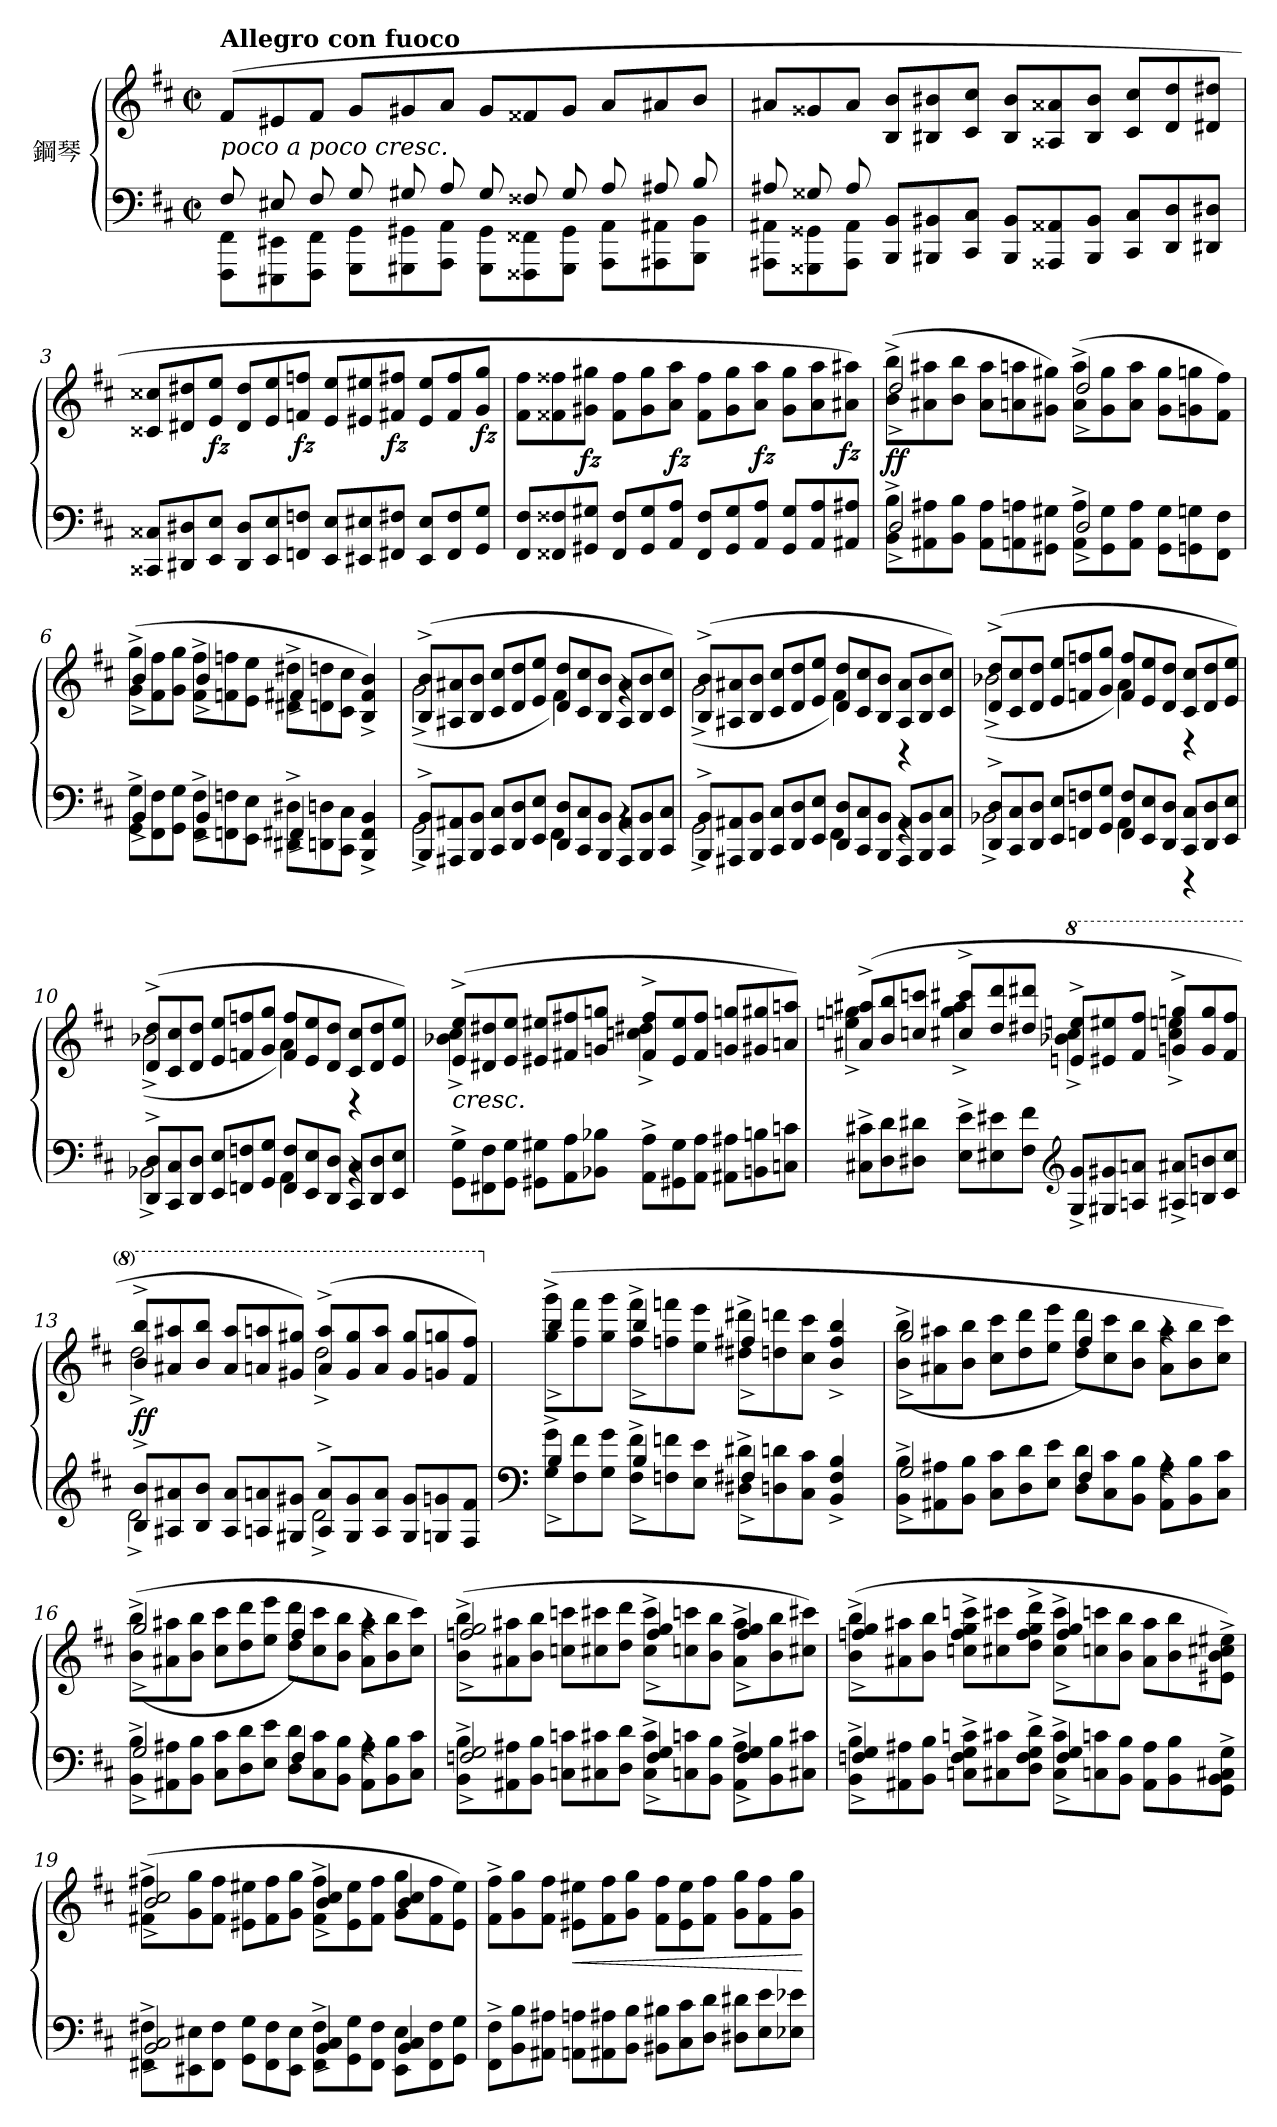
**kern	**kern	**dynam
*part1	*part1	*part1
*staff2	*staff1	*staff1/2
*I"鋼琴	*	*
*clefF4	*clefG2	*
*k[f#c#]	*k[f#c#]	*
*M2/2	*M2/2	*
*met(c|)	*met(c|)	*
*Xtuplet	*Xtuplet	*
*MM144	*MM144	*
=1	=1	=1
*^	*	*
!	!	!LO:TX:a:B:t=Allegro con fuoco	!
!	!	!LO:TX:b:i:t=poco a poco cresc.	!
12F#	12FFF#\ 12FF#\L	(>12f#/L	.
12E#X	12EEE#X\ 12EE#X\	12e#X/	.
12F#	12FFF#\ 12FF#\J	12f#/J	.
12G	12GGG\ 12GG\L	12g/L	.
12G#X	12GGG#X\ 12GG#X\	12g#X/	.
12A	12AAA\ 12AA\J	12a/J	.
12G#	12GGG#\ 12GG#\L	12g#/L	.
12F##X	12FFF##X\ 12FF##X\	12f##X/	.
12G#	12GGG#\ 12GG#\J	12g#/J	.
12A	12AAA\ 12AA\L	12a/L	.
12A#X	12AAA#X\ 12AA#X\	12a#X/	.
12B	12BBB\ 12BB\J	12b/J	.
=2	=2	=2	=2
12A#X	12AAA#X\ 12AA#X\L	12a#X/L	.
12G##X	12GGG##X\ 12GG##X\	12g##X/	.
12A#	12AAA#\ 12AA#\J	12a#/J	.
2.ryy	12BBB/ 12BB/L	12B/ 12b/L	.
.	12BBB#X/ 12BB#X/	12B#X/ 12b#X/	.
.	12CC#/ 12C#/J	12c#/ 12cc#/J	.
.	12BBB#/ 12BB#/L	12B#/ 12b#/L	.
.	12AAA##X/ 12AA##X/	12A##X/ 12a##X/	.
.	12BBB#/ 12BB#/J	12B#/ 12b#/J	.
.	12CC#/ 12C#/L	12c#/ 12cc#/L	.
.	12DD/ 12D/	12d/ 12dd/	.
.	12DD#X/ 12D#X/J	12d#X/ 12dd#X/J	.
*v	*v	*	*
!!LO:LB:g=z
=3	=3	=3
12CC##X/ 12C##X/L	12c##X/ 12cc##X/L	.
12DD#X/ 12D#X/	12d#X/ 12dd#X/	.
!	!	!LO:DY:b
12EE/ 12E/J	12e/ 12ee/J	fz
12DD#/ 12D#/L	12d#/ 12dd#/L	.
12EE/ 12E/	12e/ 12ee/	.
!	!	!LO:DY:b
12FFn/ 12Fn/J	12fn/ 12ffn/J	fz
12EE/ 12E/L	12e/ 12ee/L	.
12EE#X/ 12E#X/	12e#X/ 12ee#X/	.
!	!	!LO:DY:b
12FF#X/ 12F#X/J	12f#X/ 12ff#X/J	fz
12EE#/ 12E#/L	12e#/ 12ee#/L	.
12FF#/ 12F#/	12f#/ 12ff#/	.
!	!	!LO:DY:b
12GG/ 12G/J	12g/ 12gg/J	fz
=4	=4	=4
12FF#/ 12F#/L	12f#\ 12ff#\L	.
12FF##X/ 12F##X/	12f##X\ 12ff##X\	.
!	!	!LO:DY:b
12GG#X/ 12G#X/J	12g#X\ 12gg#X\J	fz
12FF##/ 12F##/L	12f##\ 12ff##\L	.
12GG#/ 12G#/	12g#\ 12gg#\	.
!	!	!LO:DY:b
12AA/ 12A/J	12a\ 12aa\J	fz
12FF##/ 12F##/L	12f##\ 12ff##\L	.
12GG#/ 12G#/	12g#\ 12gg#\	.
!	!	!LO:DY:b
12AA/ 12A/J	12a\ 12aa\J	fz
12GG#/ 12G#/L	12g#\ 12gg#\L	.
12AA/ 12A/	12a\ 12aa\	.
!	!	!LO:DY:b
12AA#X/ 12A#X/J	12a#X\ 12aa#X\J)	fz
=5	=5	=5
*	*MM100	*
*^	*^	*
!	!	!	!	!LO:DY:b
12BB\^ 12B\^L	2D^/	(>12b\^ 12bb\^L	2dd^/	ff
*	*	*MM144	*	*
12AA#X\ 12A#X\	.	12a#X\ 12aa#X\	.	.
12BB\ 12B\J	.	12b\ 12bb\J	.	.
12AA#\ 12A#\L	.	12a#\ 12aa#\L	.	.
12AAn\ 12An\	.	12an\ 12aan\	.	.
12GG#X\ 12G#X\J	.	12g#X\ 12gg#X\J)	.	.
12AA\^ 12A\^L	2D^/	(>12a\^ 12aa\^L	2dd^/	.
12GG#\ 12G#\	.	12g#\ 12gg#\	.	.
12AA\ 12A\J	.	12a\ 12aa\J	.	.
12GG#\ 12G#\L	.	12g#\ 12gg#\L	.	.
12GGn\ 12Gn\	.	12gn\ 12ggn\	.	.
12FF#\ 12F#\J	.	12f#\ 12ff#\J)	.	.
!!LO:LB:g=z	!!
=6	=6	=6	=6	=6
12GG\^ 12G\^L	4BB^/	(>12g\^ 12gg\^L	4b^/	.
12FF#\ 12F#\	.	12f#\ 12ff#\	.	.
12GG\ 12G\J	.	12g\ 12gg\J	.	.
12FF#\^ 12F#\^L	4BB^/	12f#\^ 12ff#\^L	4b^/	.
12FFn\ 12Fn\	.	12fn\ 12ffn\	.	.
12EE\ 12E\J	.	12e\ 12ee\J	.	.
12DD#X\^ 12D#X\^L	4FF#X^/	12d#X\^ 12dd#X\^L	4f#X^/	.
12DDn\ 12Dn\	.	12dn\ 12ddn\	.	.
12CC#\ 12C#\J	.	12c#\ 12cc#\J	.	.
4BBB/^ 4FF#/^ 4BB/^	4ryy	4B/^ 4f#/^ 4b/^)	4ryy	.
=7	=7	=7	=7	=7
12BBB/^ 12BB/^L	2GG^\	(>12B/^ 12b/^L	(<2g^\	.
12AAA#X/ 12AA#X/	.	12A#X/ 12a#X/	.	.
12BBB/ 12BB/J	.	12B/ 12b/J	.	.
12CC#/ 12C#/L	.	12c#/ 12cc#/L	.	.
12DD/ 12D/	.	12d/ 12dd/	.	.
12EE/ 12E/J	.	12e/ 12ee/J	.	.
12DD/ 12D/L	4FF#\	12d/ 12dd/L	4f#\)	.
12CC#/ 12C#/	.	12c#/ 12cc#/	.	.
12BBB/ 12BB/J	.	12B/ 12b/J	.	.
12AAA#/ 12AA#/L	4rBB	12A#/ 12a#/L	4rg	.
12BBB/ 12BB/	.	12B/ 12b/	.	.
12CC#/ 12C#/J	.	12c#/ 12cc#/J)	.	.
=8	=8	=8	=8	=8
12BBB/^ 12BB/^L	2GG^\	(>12B/^ 12b/^L	(<2g^\	.
12AAA#X/ 12AA#X/	.	12A#X/ 12a#X/	.	.
12BBB/ 12BB/J	.	12B/ 12b/J	.	.
12CC#/ 12C#/L	.	12c#/ 12cc#/L	.	.
12DD/ 12D/	.	12d/ 12dd/	.	.
12EE/ 12E/J	.	12e/ 12ee/J	.	.
12DD/ 12D/L	4FF#\	12d/ 12dd/L	4f#\)	.
12CC#/ 12C#/	.	12c#/ 12cc#/	.	.
12BBB/ 12BB/J	.	12B/ 12b/J	.	.
12AAA#/ 12AA#/L	4rGG	12A#/ 12a#/L	4r	.
12BBB/ 12BB/	.	12B/ 12b/	.	.
12CC#/ 12C#/J	.	12c#/ 12cc#/J)	.	.
!!LO:LB:g=z	!!
=9	=9	=9	=9	=9
12DD/^ 12D/^L	2BB-X^\	(>12d/^ 12dd/^L	(<2b-X^\	.
12CC#/ 12C#/	.	12c#/ 12cc#/	.	.
12DD/ 12D/J	.	12d/ 12dd/J	.	.
12EE/ 12E/L	.	12e/ 12ee/L	.	.
12FFn/ 12Fn/	.	12fn/ 12ffn/	.	.
12GG/ 12G/J	.	12g/ 12gg/J	.	.
12FF/ 12F/L	4AA\	12f/ 12ff/L	4a\)	.
12EE/ 12E/	.	12e/ 12ee/	.	.
12DD/ 12D/J	.	12d/ 12dd/J	.	.
12CC#/ 12C#/L	4r	12c#/ 12cc#/L	4r	.
12DD/ 12D/	.	12d/ 12dd/	.	.
12EE/ 12E/J	.	12e/ 12ee/J)	.	.
=10	=10	=10	=10	=10
12DD/^ 12D/^L	2BB-X^\	(>12d/^ 12dd/^L	(<2b-X^\	.
12CC#/ 12C#/	.	12c#/ 12cc#/	.	.
12DD/ 12D/J	.	12d/ 12dd/J	.	.
12EE/ 12E/L	.	12e/ 12ee/L	.	.
12FFn/ 12Fn/	.	12fn/ 12ffn/	.	.
12GG/ 12G/J	.	12g/ 12gg/J	.	.
12FF/ 12F/L	4AA\	12f/ 12ff/L	4a\)	.
12EE/ 12E/	.	12e/ 12ee/	.	.
12DD/ 12D/J	.	12d/ 12dd/J	.	.
12CC#/ 12C#/L	4rBB	12c#/ 12cc#/L	4r	.
12DD/ 12D/	.	12d/ 12dd/	.	.
12EE/ 12E/J	.	12e/ 12ee/J)	.	.
*v	*v	*	*	*
=11	=11	=11	=11
!	!LO:TX:b:i:t=cresc.	!	!
12GG\^ 12G\^L	(>12e/^ 12ee/^L	4b-X\^ 4cc#\^	.
12FF#X\ 12F#\	12d#X/ 12dd#X/	.	.
12GG\ 12G\J	12e/ 12ee/J	.	.
12GG#X\ 12G#X\L	12e#X/ 12ee#X/L	4ryy	.
12AA\ 12A\	12f#X/ 12ff#X/	.	.
12BB-X\ 12B-X\J	12gn/ 12ggn/J	.	.
12AA\^ 12A\^L	12f#/^ 12ff#/^L	4ccn\^ 4dd#X\^	.
12GG#X\ 12G#\	12e#/ 12ee#/	.	.
12AA\ 12A\J	12f#/ 12ff#/J	.	.
12AA#X\ 12A#X\L	12gn/ 12ggn/L	4ryy	.
12BBn\ 12Bn\	12g#X/ 12gg#X/	.	.
12Cn\ 12cn\J	12an/ 12aan/J)	.	.
!!LO:LB:g=z	!!
=12	=12	=12	=12
12C#X\^ 12c#X\^L	(>12a#X/^ 12aa#X/^L	4een\^ 4ggn\^	.
12D\ 12d\	12b/ 12bb/	.	.
12D#X\ 12d#X\J	12ccn/ 12cccn/J	.	.
12E\^ 12e\^L	12cc#X/^ 12ccc#X/^L	4gg\^ 4aa#\^	.
12E#X\ 12e#X\	12dd/ 12ddd/	.	.
12F#\ 12f#\J	12dd#X/ 12ddd#X/J	.	.
*clefG2	*	*	*
*	*8va	*	*
12G/^ 12g/^L	12een/^ 12eeen/^L	4bb-X\^ 4ccc#\^	.
12G#X/ 12g#X/	12ee#X/ 12eee#X/	.	.
12An/ 12an/J	12ff#/ 12fff#/J	.	.
12A#X/^ 12a#X/^L	12ggn/^ 12gggn/^L	4ccc#\^ 4eeen\^	.
12Bn/ 12bn/	12gg/ 12ggg/	.	.
12c#/ 12cc#/J	12ff#/ 12fff#/J	.	.
=13	=13	=13	=13
*	*MM100	*	*
*^	*	*	*
!	!	!	!	!LO:DY:b
12B/^ 12b/^L	2d^\	12bb/^ 12bbb/^L	2ddd^\	ff
*	*	*MM144	*	*
12A#X/ 12a#X/	.	12aa#X/ 12aaa#X/	.	.
12B/ 12b/J	.	12bb/ 12bbb/J	.	.
12A#/ 12a#/L	.	12aa#/ 12aaa#/L	.	.
12An/ 12an/	.	12aan/ 12aaan/	.	.
12G#X/ 12g#X/J	.	12gg#X/ 12ggg#X/J)	.	.
12A/^ 12a/^L	2d^\	(>12aa/^ 12aaa/^L	2ddd^\	.
12G#/ 12g#/	.	12gg#/ 12ggg#/	.	.
12A/ 12a/J	.	12aa/ 12aaa/J	.	.
12G#/ 12g#/L	.	12gg#/ 12ggg#/L	.	.
12Gn/ 12gn/	.	12ggn/ 12gggn/	.	.
12F#/ 12f#/J	.	12ff#/ 12fff#/J)	.	.
!!LO:LB:g=z	!!
=14	=14	=14	=14	=14
*clefF4	*	*	*	*
*	*	*X8va	*	*
12G\^ 12g\^L	4B^/	(>12gg\^ 12ggg\^L	4bb^/	.
12F#\ 12f#\	.	12ff#\ 12fff#\	.	.
12G\ 12g\J	.	12gg\ 12ggg\J	.	.
12F#\^ 12f#\^L	4B^/	12ff#\^ 12fff#\^L	4bb^/	.
12Fn\ 12fn\	.	12ffn\ 12fffn\	.	.
12E\ 12e\J	.	12ee\ 12eee\J	.	.
12D#X\^ 12d#X\^L	4F#X^/	12dd#X\^ 12ddd#X\^L	4ff#X^/	.
12Dn\ 12dn\	.	12ddn\ 12dddn\	.	.
12C#\ 12c#\J	.	12cc#\ 12ccc#\J	.	.
4BB/^ 4F#/^ 4B/^	4ryy	4b/^ 4ff#/^ 4bb/^	4ryy	.
=15	=15	=15	=15	=15
12BB\^ 12B\^L	2G^/	12b\^ 12bb\^L	(<2gg^/	.
12AA#X\ 12A#X\	.	12a#X\ 12aa#X\	.	.
12BB\ 12B\J	.	12b\ 12bb\J	.	.
12C#\ 12c#\L	.	12cc#\ 12ccc#\L	.	.
12D\ 12d\	.	12dd\ 12ddd\	.	.
12E\ 12e\J	.	12ee\ 12eee\J	.	.
12D\ 12d\L	4F#/	12dd\ 12ddd\L	4ff#/)	.
12C#\ 12c#\	.	12cc#\ 12ccc#\	.	.
12BB\ 12B\J	.	12b\ 12bb\J	.	.
12AA#\ 12A#\L	4rA	12a#\ 12aa#\L	4raa	.
12BB\ 12B\	.	12b\ 12bb\	.	.
12C#\ 12c#\J	.	12cc#\ 12ccc#\J)	.	.
=16	=16	=16	=16	=16
12BB\^ 12B\^L	2G^/	(>12b\^ 12bb\^L	(<2gg^/	.
12AA#X\ 12A#X\	.	12a#X\ 12aa#X\	.	.
12BB\ 12B\J	.	12b\ 12bb\J	.	.
12C#\ 12c#\L	.	12cc#\ 12ccc#\L	.	.
12D\ 12d\	.	12dd\ 12ddd\	.	.
12E\ 12e\J	.	12ee\ 12eee\J	.	.
12D\ 12d\L	4F#/	12dd\ 12ddd\L	4ff#/)	.
12C#\ 12c#\	.	12cc#\ 12ccc#\	.	.
12BB\ 12B\J	.	12b\ 12bb\J	.	.
12AA#\ 12A#\L	4rA	12a#\ 12aa#\L	4raa	.
12BB\ 12B\	.	12b\ 12bb\	.	.
12C#\ 12c#\J	.	12cc#\ 12ccc#\J)	.	.
!!LO:LB:g=z	!!
=17	=17	=17	=17	=17
12BB\^ 12B\^L	2Fn/^ 2G/^	(>12b\^ 12bb\^L	2ffn/^ 2gg/^	.
12AA#X\ 12A#X\	.	12a#X\ 12aa#X\	.	.
12BB\ 12B\J	.	12b\ 12bb\J	.	.
12Cn\ 12cn\L	.	12ccn\ 12cccn\L	.	.
12C#X\ 12c#X\	.	12cc#X\ 12ccc#X\	.	.
12D\ 12d\J	.	12dd\ 12ddd\J	.	.
12C#\^ 12c#\^L	4F/^ 4G/^	12cc#\^ 12ccc#\^L	4ff/^ 4gg/^	.
12Cn\ 12cn\	.	12ccn\ 12cccn\	.	.
12BB\ 12B\J	.	12b\ 12bb\J	.	.
12AA#\^ 12A#\^L	4F/^ 4G/^	12a#\^ 12aa#\^L	4ff/^ 4gg/^	.
12BB\ 12B\	.	12b\ 12bb\	.	.
12C#X\ 12c#X\J	.	12cc#X\ 12ccc#X\J)	.	.
=18	=18	=18	=18	=18
12BB\^ 12B\^L	4Fn/^ 4G/^	(>12b\^ 12bb\^L	4ffn/^ 4gg/^	.
12AA#X\ 12A#X\	.	12a#X\ 12aa#X\	.	.
12BB\ 12B\J	.	12b\ 12bb\J	.	.
12Cn\^ 12F\^ 12G\^ 12cn\^L	4ryy	12ccn\^ 12ff\^ 12gg\^ 12cccn\^L	4ryy	.
12C#X\ 12c#X\	.	12cc#X\ 12ccc#X\	.	.
12D\^ 12F\^ 12G\^ 12d\^J	.	12dd\^ 12ff\^ 12gg\^ 12ddd\^J	.	.
12C#\^ 12c#\^L	4F/^ 4G/^	12cc#\^ 12ccc#\^L	4ff/^ 4gg/^	.
12Cn\ 12cn\	.	12ccn\ 12cccn\	.	.
12BB\ 12B\J	.	12b\ 12bb\J	.	.
12AA#\ 12A#\L	4ryy	12a#\ 12aa#\L	4ryy	.
12BB\ 12B\	.	12b\ 12bb\	.	.
12GG\^ 12BB\^ 12C#X\^ 12G\^J	.	12e#X\^ 12b\^ 12cc#X\^ 12ee#X\^J)	.	.
=19	=19	=19	=19	=19
12FF#X\^ 12F#X\^L	2BB/^ 2C#/^	(>12f#X\^ 12ff#X\^L	2b/^ 2cc#/^	.
12EE#X\ 12E#X\	.	12g\ 12gg\	.	.
12FF#\ 12F#\J	.	12f#\ 12ff#\J	.	.
12GG\ 12G\L	.	12e#X\ 12ee#X\L	.	.
12FF#\ 12F#\	.	12f#\ 12ff#\	.	.
12EE#\ 12E#\J	.	12g\ 12gg\J	.	.
12FF#\^ 12F#\^L	4BB/^ 4C#/^	12f#\^ 12ff#\^L	4b/^ 4cc#/^	.
12GG\ 12G\	.	12e#\ 12ee#\	.	.
12FF#\ 12F#\J	.	12f#\ 12ff#\J	.	.
12EE#\ 12E#\L	4BB/ 4C#/	12g\ 12gg\L	4b/ 4cc#/	.
12FF#\ 12F#\	.	12f#\ 12ff#\	.	.
12GG\ 12G\J	.	12e#\ 12ee#\J)	.	.
*v	*v	*	*	*
*	*v	*v	*
!!LO:PB:g=z
=20	=20	=20
12FF#\^ 12F#\^L	12f#\^ 12ff#\^L	.
12BB\ 12B\	12g\ 12gg\	.
12AA#X\ 12A#X\J	12f#\ 12ff#\J	.
!	!	!LO:HP:b
12AAn\ 12An\L	12e#X\ 12ee#X\L	<
12AA#X\ 12A#X\	12f#\ 12ff#\	.
12BB\ 12B\J	12g\ 12gg\J	.
12BB#X\ 12B#X\L	12f#\ 12ff#\L	.
12C#\ 12c#\	12e#\ 12ee#\	.
12D\ 12d\J	12f#\ 12ff#\J	.
12D#X\ 12d#X\L	12g\ 12gg\L	.
12E\ 12e\	12f#\ 12ff#\	.
12E-X\ 12e-X\J	12g\ 12gg\J	.
.	.	[
=	=	=
*-	*-	*-
